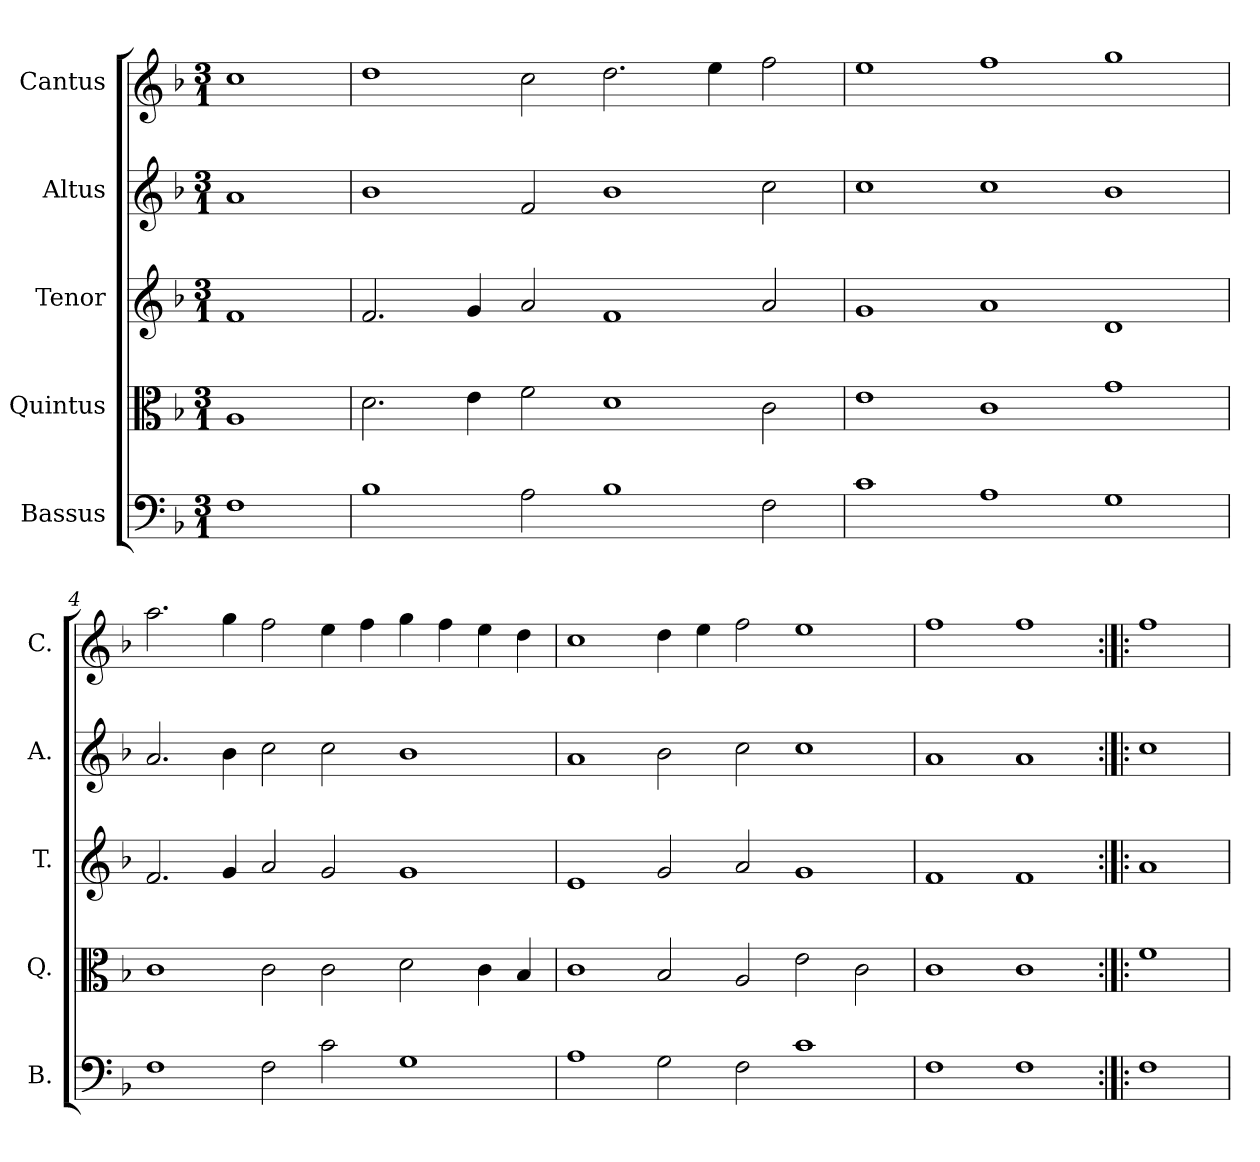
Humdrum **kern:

**kern	**kern	**kern	**kern	**kern
*part5	*part4	*part3	*part2	*part1
*staff5	*staff4	*staff3	*staff2	*staff1
*I"Bassus	*I"Quintus	*I"Tenor	*I"Altus	*I"Cantus
*I'B.	*I'Q.	*I'T.	*I'A.	*I'C.
*clefF4	*clefC3	*clefG2	*clefG2	*clefG2
*k[b-]	*k[b-]	*k[b-]	*k[b-]	*k[b-]
*F:	*F:	*F:	*F:	*F:
*M3/1	*M3/1	*M3/1	*M3/1	*M3/1
=1	=1	=1	=1	=1
1F	1A	1f	1a	1cc
=2	=2	=2	=2	=2
1B-	2.d\	2.f/	1b-	1dd
.	4e\	4g/	.	.
2A\	2f\	2a/	2f/	2cc\
1B-	1d	1f	1b-	2.dd\
.	.	.	.	4ee\
2F\	2c\	2a/	2cc\	2ff\
=3	=3	=3	=3	=3
1c	1e	1g	1cc	1ee
1A	1c	1a	1cc	1ff
1G	1g	1d	1b-	1gg
=4	=4	=4	=4	=4
1F	1c	2.f/	2.a/	2.aa\
.	.	4g/	4b-\	4gg\
2F\	2c\	2a/	2cc\	2ff\
2c\	2c\	2g/	2cc\	4ee\
.	.	.	.	4ff\
1G	2d\	1g	1b-	4gg\
.	.	.	.	4ff\
.	4c\	.	.	4ee\
.	4B-/	.	.	4dd\
=5	=5	=5	=5	=5
1A	1c	1e	1a	1cc
2G\	2B-/	2g/	2b-\	4dd\
.	.	.	.	4ee\
2F\	2A/	2a/	2cc\	2ff\
1c	2e\	1g	1cc	1ee
.	2c\	.	.	.
=6	=6	=6	=6	=6
1F	1c	1f	1a	1ff
1F	1c	1f	1a	1ff
=7:|!|:	=7:|!|:	=7:|!|:	=7:|!|:	=7:|!|:
1F	1f	1a	1cc	1ff
=	=	=	=	=
*-	*-	*-	*-	*-
